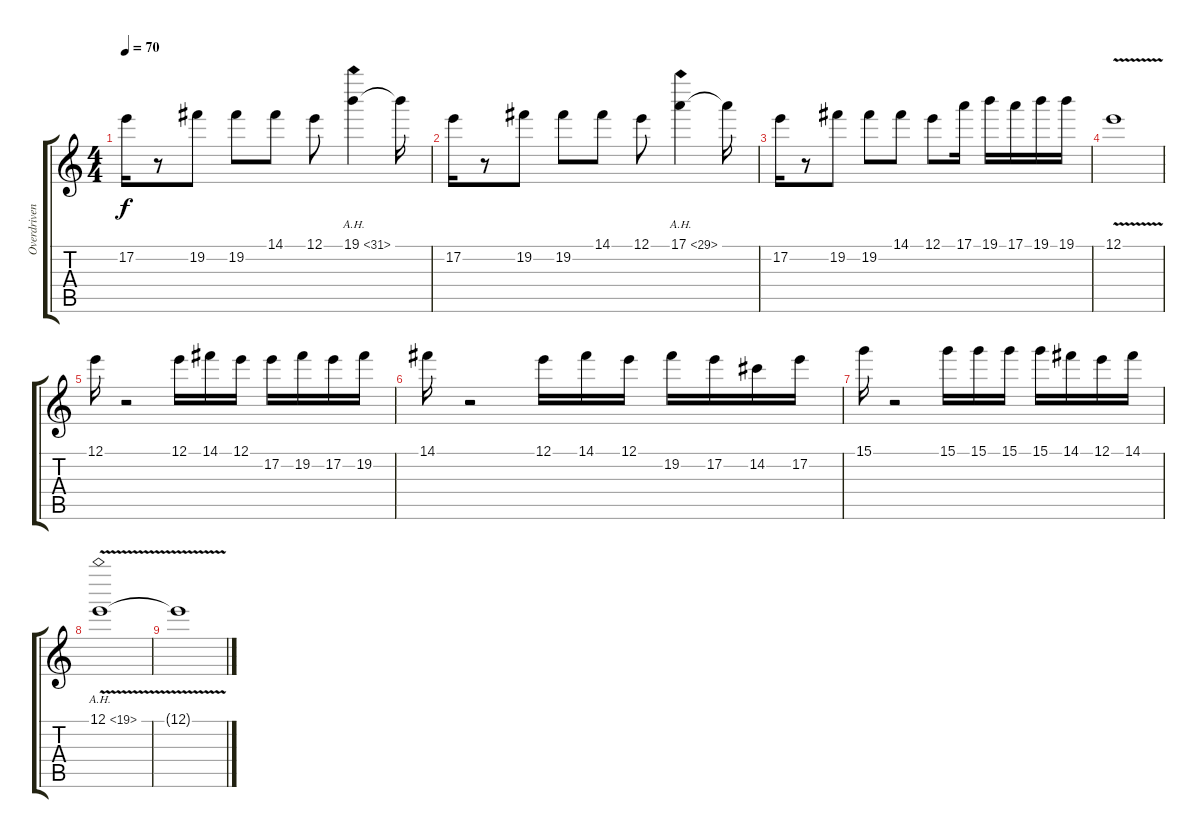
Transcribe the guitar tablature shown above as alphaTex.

\track ("Overdriven Guitar" "Overdriven") {instrument overdrivenguitar}
\staff {score tabs}
\tuning (E4 B3 G3 D3 A2 E2) {hide}
\ts (4 4)
\tempo 70
\clef g2
\ks c
17.2.16{dy f} r.8 19.2.8 19.2.8 14.1.8 12.1.8 19.1{ah 12}.4 19.1{t}.16 |
17.2.16 r.8 19.2.8 19.2.8 14.1.8 12.1.8 17.1{ah 12}.4 17.1{t}.16 |
17.2.16 r.8 19.2.8 19.2.8 14.1.8 12.1.8 17.1.16 19.1.16 17.1.16 19.1.16 19.1.16 |
12.1{v}.1 |
12.1.16 r.2 12.1.16 14.1.16 12.1.16 17.2.16 19.2.16 17.2.16 19.2.16 |
14.1.16 r.2 12.1.16 14.1.16 12.1.16 19.2.16 17.2.16 14.2.16 17.2.16 |
15.1.16 r.2 15.1.16 15.1.16 15.1.16 15.1.16 14.1.16 12.1.16 14.1.16 |
12.1{ah 7 v}.1{volume 0} |
12.1{t}.1
